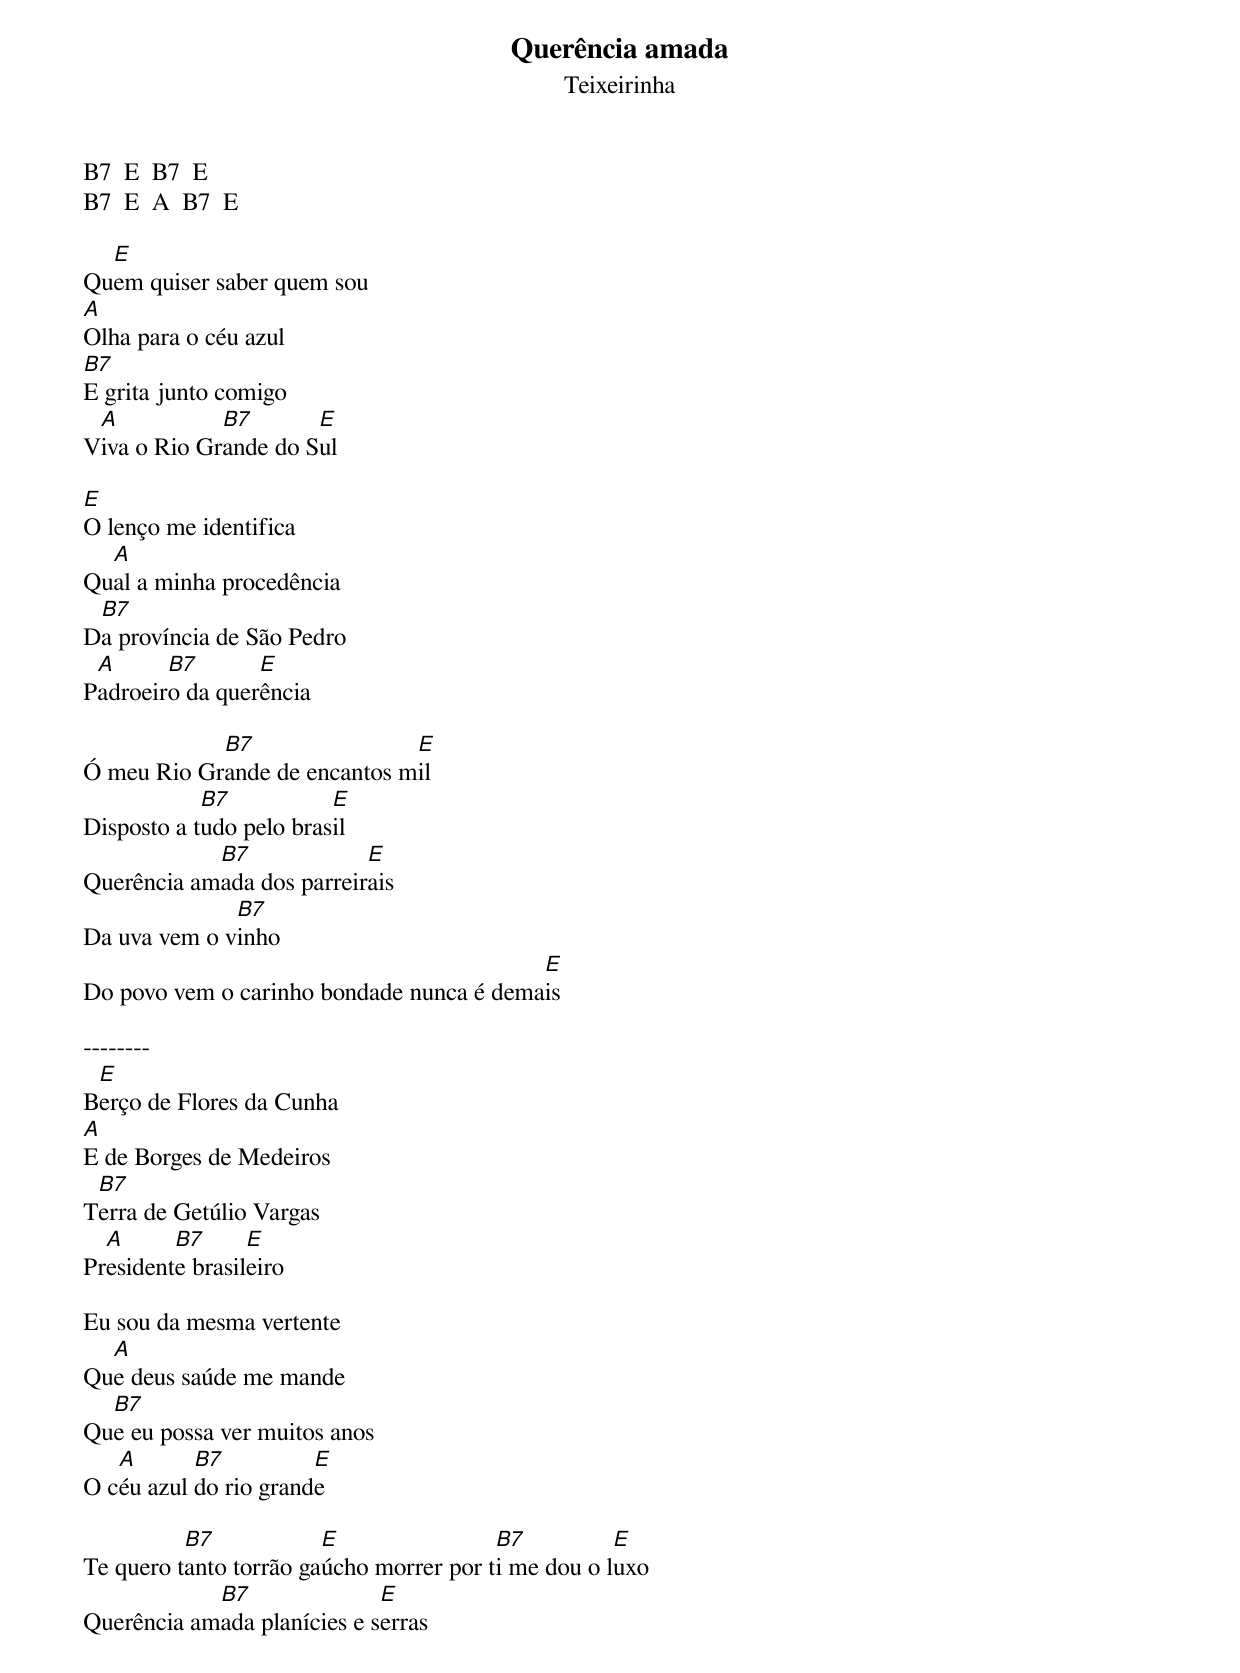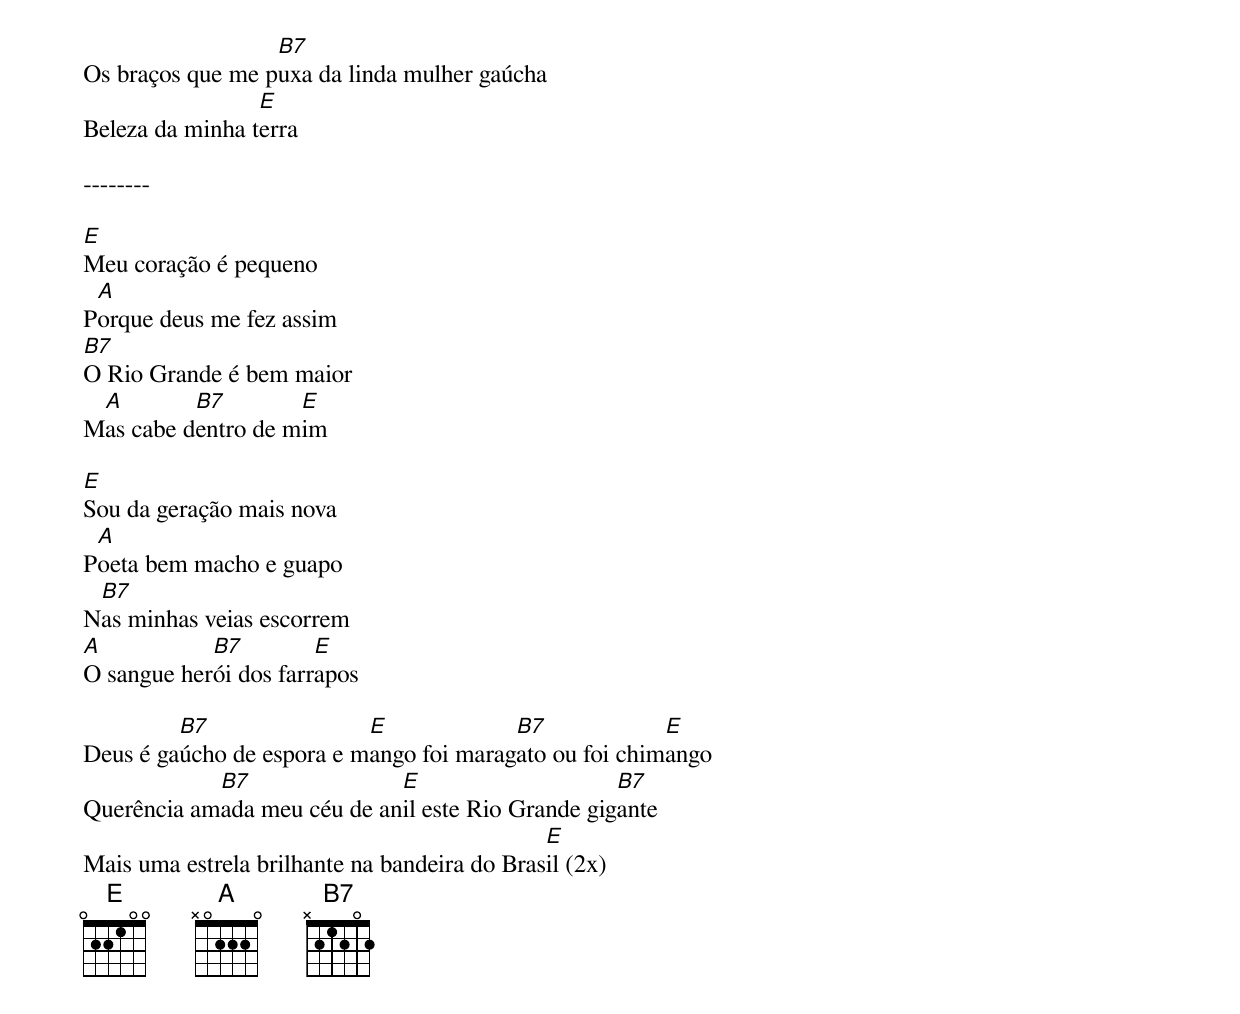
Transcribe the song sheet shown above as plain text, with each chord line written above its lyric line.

Querência amada
Teixeirinha

B7  E  B7  E
B7  E  A  B7  E

  E
Quem quiser saber quem sou
A
Olha para o céu azul
B7
E grita junto comigo
 A           B7       E
Viva o Rio Grande do Sul

E
O lenço me identifica
  A
Qual a minha procedência
 B7
Da província de São Pedro
 A      B7       E
Padroeiro da querência

            B7                E
Ó meu Rio Grande de encantos mil
            B7           E
Disposto a tudo pelo brasil
            B7             E
Querência amada dos parreirais
              B7
Da uva vem o vinho
                                          E
Do povo vem o carinho bondade nunca é demais

--------
 E
Berço de Flores da Cunha
A
E de Borges de Medeiros
 B7
Terra de Getúlio Vargas
  A      B7      E
Presidente brasileiro

Eu sou da mesma vertente
  A
Que deus saúde me mande
  B7
Que eu possa ver muitos anos
   A       B7          E
O céu azul do rio grande

          B7            E                B7          E
Te quero tanto torrão gaúcho morrer por ti me dou o luxo
            B7               E
Querência amada planícies e serras
                  B7
Os braços que me puxa da linda mulher gaúcha
                 E
Beleza da minha terra

--------

E
Meu coração é pequeno
 A
Porque deus me fez assim
B7
O Rio Grande é bem maior
 A        B7        E
Mas cabe dentro de mim

E
Sou da geração mais nova
 A
Poeta bem macho e guapo
 B7
Nas minhas veias escorrem
A           B7         E
O sangue herói dos farrapos

         B7                E             B7             E
Deus é gaúcho de espora e mango foi maragato ou foi chimango
            B7               E                     B7
Querência amada meu céu de anil este Rio Grande gigante
                                              E
Mais uma estrela brilhante na bandeira do Brasil (2x)
